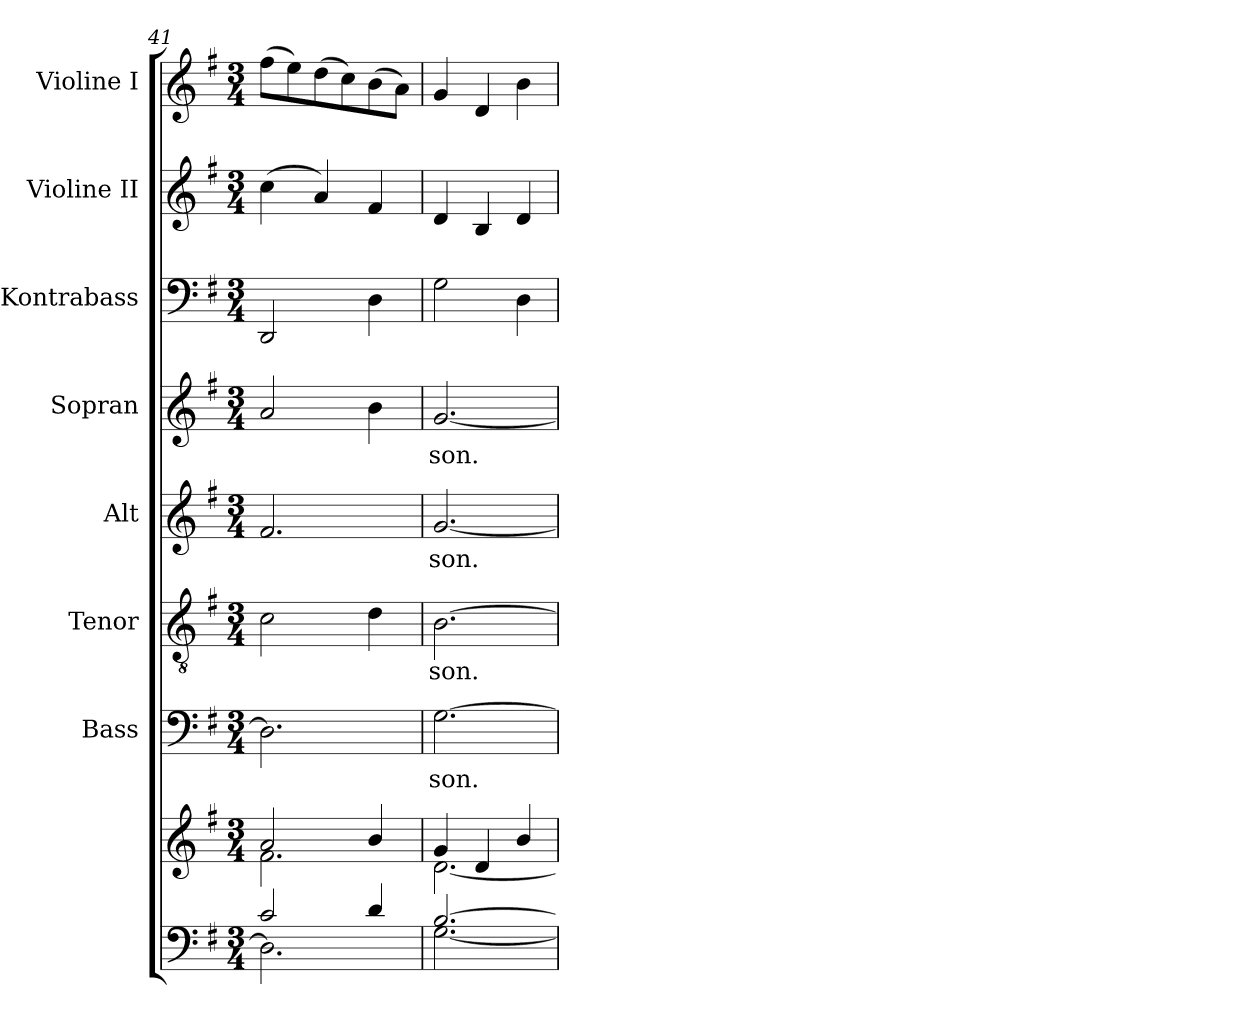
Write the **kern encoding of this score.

**kern	**kern	**kern	**text	**kern	**text	**kern	**text	**kern	**text	**kern	**kern	**kern
*part8	*part8	*part7	*part7	*part6	*part6	*part5	*part5	*part4	*part4	*part3	*part2	*part1
*staff9	*staff8	*staff7	*staff7	*staff6	*staff6	*staff5	*staff5	*staff4	*staff4	*staff3	*staff2	*staff1
*	*	*I"Bass	*	*I"Tenor	*	*I"Alt	*	*I"Sopran	*	*I"Kontrabass	*I"Violine II	*I"Violine I
*	*	*I'B.	*	*I'T.	*	*I'A.	*	*I'S.	*	*I'Kb.	*I'Vl. II	*I'Vl. I
*clefF4	*clefG2	*clefF4	*	*clefGv2	*	*clefG2	*	*clefG2	*	*clefF4	*clefG2	*clefG2
*	*	*	*	*	*	*	*	*	*	*ITrd7c12	*	*
*k[f#]	*k[f#]	*k[f#]	*	*k[f#]	*	*k[f#]	*	*k[f#]	*	*k[f#]	*k[f#]	*k[f#]
*G:	*G:	*G:	*	*G:	*	*G:	*	*G:	*	*G:	*G:	*G:
*M3/4	*M3/4	*M3/4	*	*M3/4	*	*M3/4	*	*M3/4	*	*M3/4	*M3/4	*M3/4
=41	=41	=41	=41	=41	=41	=41	=41	=41	=41	=41	=41	=41
*^	*^	*	*	*	*	*	*	*	*	*	*	*
2c/	2.D\]	2a/	2.f#\	2.D\]	.	2c\	.	2.f#/	.	2a/	.	2DDD/	(>4cc\	(>8ff#\L
.	.	.	.	.	.	.	.	.	.	.	.	.	.	8ee\)
.	.	.	.	.	.	.	.	.	.	.	.	.	4a/)	(>8dd\
.	.	.	.	.	.	.	.	.	.	.	.	.	.	8cc\)
4d/	.	4b/	.	.	.	4d\	.	.	.	4b\	.	4DD\	4f#/	(>8b\
.	.	.	.	.	.	.	.	.	.	.	.	.	.	8a\J)
=42	=42	=42	=42	=42	=42	=42	=42	=42	=42	=42	=42	=42	=42	=42
!	!	!	!	!	!LO:LY:b	!	!LO:LY:b	!	!LO:LY:b	!	!LO:LY:b	!	!	!
[>2.B/	[<2.G\	4g/	[<2.d\	[2.G\	-son.	[2.B\	-son.	[2.g/	-son.	[2.g/	-son.	2GG\	4d/	4g/
.	.	4d/	.	.	.	.	.	.	.	.	.	.	4B/	4d/
.	.	4b/	.	.	.	.	.	.	.	.	.	4DD\	4d/	4b\
*v	*v	*	*	*	*	*	*	*	*	*	*	*	*	*
*	*v	*v	*	*	*	*	*	*	*	*	*	*	*
=	=	=	=	=	=	=	=	=	=	=	=	=
*-	*-	*-	*-	*-	*-	*-	*-	*-	*-	*-	*-	*-
